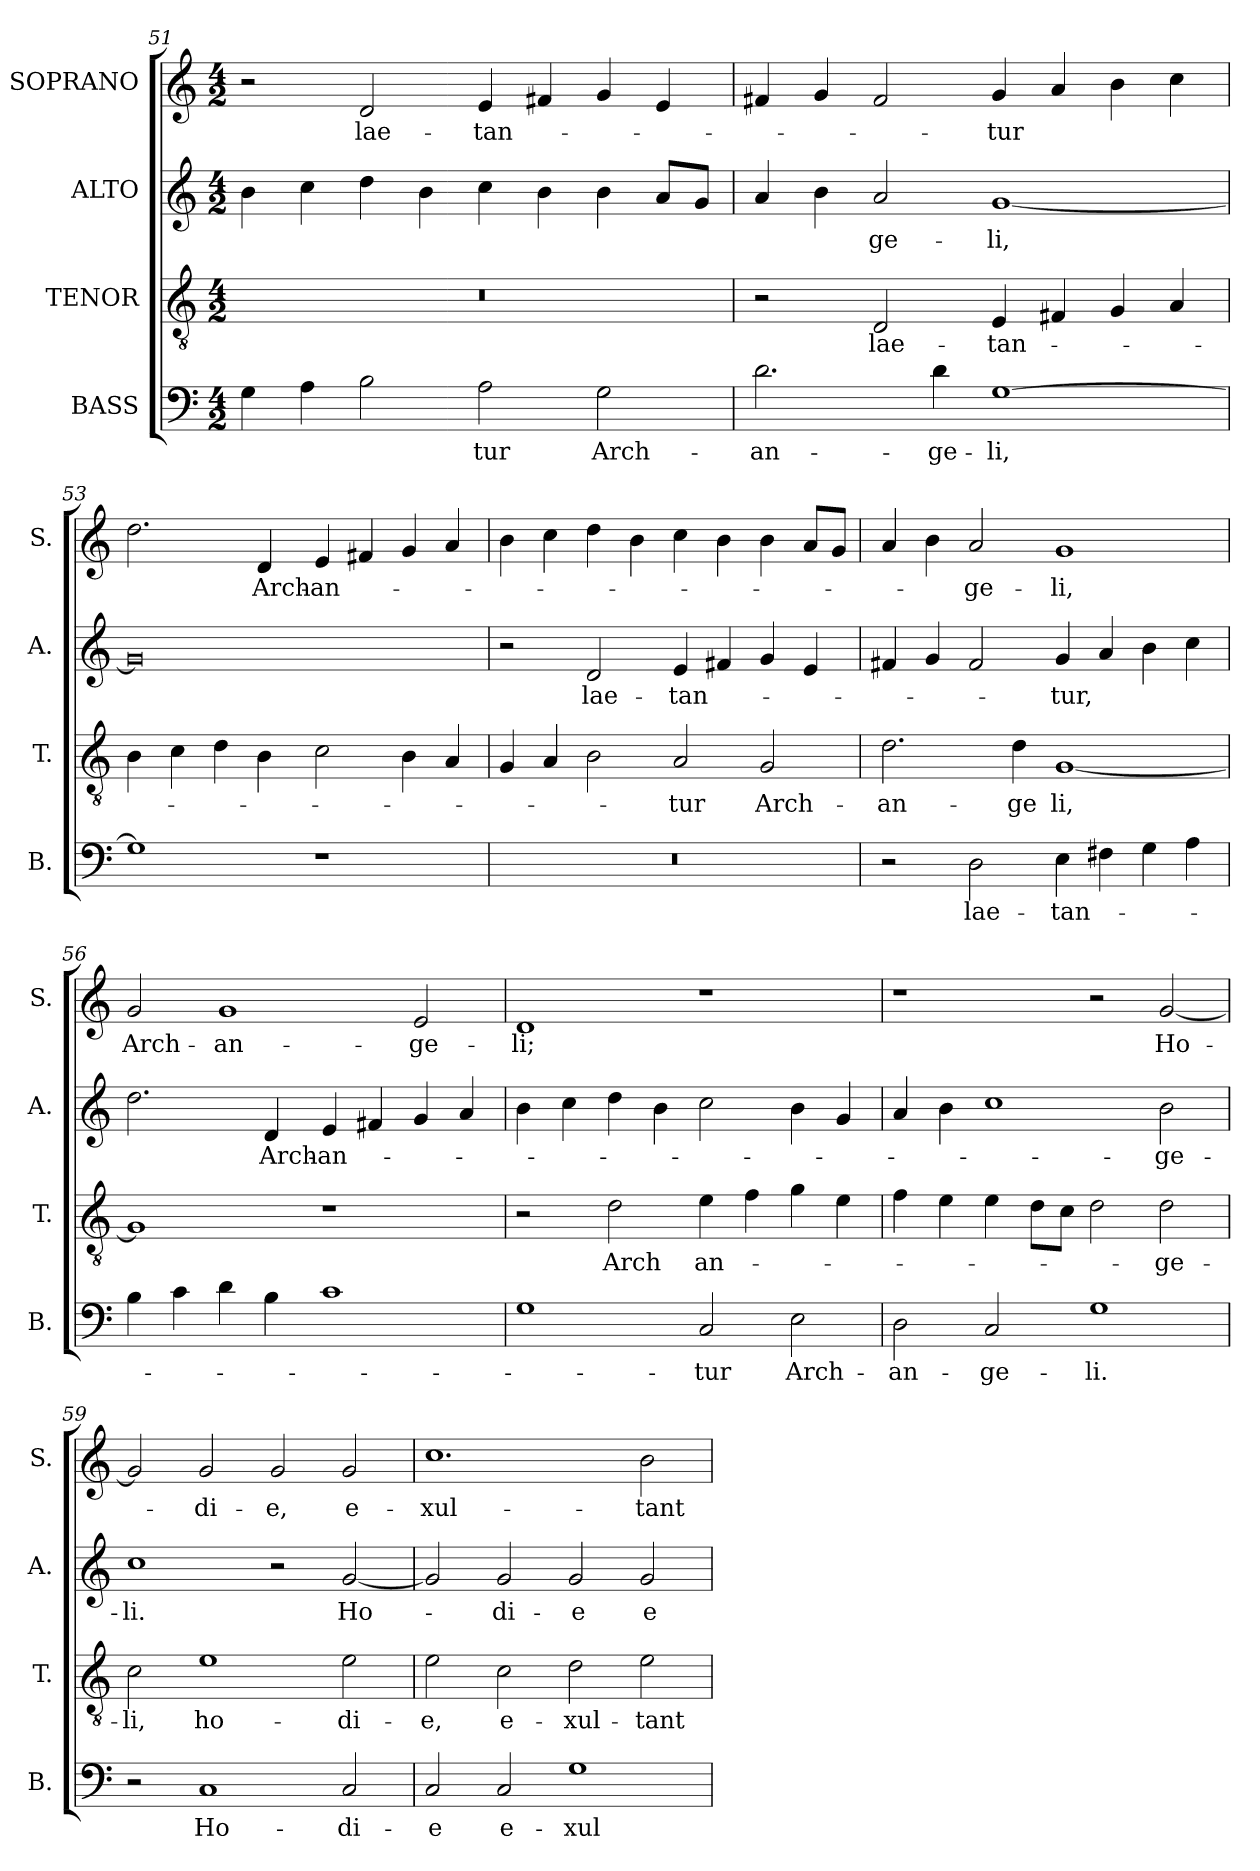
**kern	**text	**kern	**text	**kern	**text	**kern	**text
*part4	*part4	*part3	*part3	*part2	*part2	*part1	*part1
*staff4	*staff4	*staff3	*staff3	*staff2	*staff2	*staff1	*staff1
*I"BASS	*	*I"TENOR	*	*I"ALTO	*	*I"SOPRANO	*
*I'B.	*	*I'T.	*	*I'A.	*	*I'S.	*
!!LO:LB:g=z
*clefF4	*	*clefGv2	*	*clefG2	*	*clefG2	*
*	*	*ITrd7c12	*	*	*	*	*
*k[]	*	*k[]	*	*k[]	*	*k[]	*
*C:	*	*C:	*	*C:	*	*C:	*
*M4/2	*	*M4/2	*	*M4/2	*	*M4/2	*
=51	=51	=51	=51	=51	=51	=51	=51
!	!	!LO:N:vis=1	!	!	!	!	!
4G\	.	0r	.	4b\	.	2r	.
4A\	.	.	.	4cc\	.	.	.
!	!	!	!	!	!	!	!LO:LY:b
2B\	.	.	.	4dd\	.	2d/	lae-
.	.	.	.	4b\	.	.	.
!	!LO:LY:b	!	!	!	!	!	!LO:LY:b
2A\	-tur	.	.	4cc\	.	4e/	-tan-
.	.	.	.	4b\	.	4f#X/	.
!	!LO:LY:b	!	!	!	!	!	!
2G\	Arch-	.	.	4b\	.	4g/	.
.	.	.	.	8a/L	.	4e/	.
.	.	.	.	8g/J	.	.	.
=52	=52	=52	=52	=52	=52	=52	=52
!	!LO:LY:b	!	!	!	!	!	!
2.d\	-an-	2r	.	4a/	.	4f#X/	.
.	.	.	.	4b\	.	4g/	.
!	!	!	!LO:LY:b	!	!LO:LY:b	!	!
.	.	2DD/	lae-	2a/	-ge-	2f#/	.
!	!LO:LY:b	!	!	!	!	!	!
4d\	-ge-	.	.	.	.	.	.
!	!LO:LY:b	!	!LO:LY:b	!	!LO:LY:b	!	!LO:LY:b
[>1G	-li,	4EE/	-tan-	[<1g	-li,	4g/	-tur
.	.	4FF#X/	.	.	.	4a/	.
.	.	4GG/	.	.	.	4b\	.
.	.	4AA/	.	.	.	4cc\	.
=53	=53	=53	=53	=53	=53	=53	=53
1G]	.	4BB\	.	0g]	.	2.dd\	.
.	.	4C\	.	.	.	.	.
.	.	4D\	.	.	.	.	.
!	!	!	!	!	!	!	!LO:LY:b
.	.	4BB\	.	.	.	4d/	Arch-
!	!	!	!	!	!	!	!LO:LY:b
1r	.	2C\	.	.	.	4e/	-an-
.	.	.	.	.	.	4f#X/	.
.	.	4BB\	.	.	.	4g/	.
.	.	4AA/	.	.	.	4a/	.
=54	=54	=54	=54	=54	=54	=54	=54
!LO:N:vis=1	!	!	!	!	!	!	!
0r	.	4GG/	.	2r	.	4b\	.
.	.	4AA/	.	.	.	4cc\	.
!	!	!	!	!	!LO:LY:b	!	!
.	.	2BB\	.	2d/	lae-	4dd\	.
.	.	.	.	.	.	4b\	.
!	!	!	!LO:LY:b	!	!LO:LY:b	!	!
.	.	2AA/	-tur	4e/	-tan-	4cc\	.
.	.	.	.	4f#X/	.	4b\	.
!	!	!	!LO:LY:b	!	!	!	!
.	.	2GG/	Arch-	4g/	.	4b\	.
.	.	.	.	4e/	.	8a/L	.
.	.	.	.	.	.	8g/J	.
!!LO:PB:g=z
=55	=55	=55	=55	=55	=55	=55	=55
!	!	!	!LO:LY:b	!	!	!	!
2r	.	2.D\	-an-	4f#X/	.	4a/	.
.	.	.	.	4g/	.	4b\	.
!	!LO:LY:b	!	!	!	!	!	!LO:LY:b
2D\	lae-	.	.	2f#/	.	2a/	-ge-
!	!	!	!LO:LY:b	!	!	!	!
.	.	4D\	-ge	.	.	.	.
!	!LO:LY:b	!	!LO:LY:b	!	!LO:LY:b	!	!LO:LY:b
4E\	-tan-	[<1GG	li,	4g/	-tur,	1g	-li,
4F#X\	.	.	.	4a/	.	.	.
4G\	.	.	.	4b\	.	.	.
4A\	.	.	.	4cc\	.	.	.
=56	=56	=56	=56	=56	=56	=56	=56
!	!	!	!	!	!	!	!LO:LY:b
4B\	.	1GG]	.	2.dd\	.	2g/	Arch-
4c\	.	.	.	.	.	.	.
!	!	!	!	!	!	!	!LO:LY:b
4d\	.	.	.	.	.	1g	-an-
!	!	!	!	!	!LO:LY:b	!	!
4B\	.	.	.	4d/	Arch-	.	.
!	!	!	!	!	!LO:LY:b	!	!
1c	.	1r	.	4e/	-an-	.	.
.	.	.	.	4f#X/	.	.	.
!	!	!	!	!	!	!	!LO:LY:b
.	.	.	.	4g/	.	2e/	-ge-
.	.	.	.	4a/	.	.	.
=57	=57	=57	=57	=57	=57	=57	=57
!	!	!	!	!	!	!	!LO:LY:b
1G	.	2r	.	4b\	.	1d	-li;
.	.	.	.	4cc\	.	.	.
!	!	!	!LO:LY:b	!	!	!	!
.	.	2D\	Arch	4dd\	.	.	.
.	.	.	.	4b\	.	.	.
!	!LO:LY:b	!	!LO:LY:b	!	!	!	!
2C/	-tur	4E\	an-	2cc\	.	1r	.
.	.	4F\	.	.	.	.	.
!	!LO:LY:b	!	!	!	!	!	!
2E\	Arch-	4G\	.	4b\	.	.	.
.	.	4E\	.	4g/	.	.	.
=58	=58	=58	=58	=58	=58	=58	=58
!	!LO:LY:b	!	!	!	!	!	!
2D\	-an-	4F\	.	4a/	.	1r	.
.	.	4E\	.	4b\	.	.	.
!	!LO:LY:b	!	!	!	!	!	!
2C/	-ge-	4E\	.	1cc	.	.	.
.	.	8D\L	.	.	.	.	.
.	.	8C\J	.	.	.	.	.
!	!LO:LY:b	!	!	!	!	!	!
1G	-li.	2D\	.	.	.	2r	.
!	!	!	!LO:LY:b	!	!LO:LY:b	!	!LO:LY:b
.	.	2D\	-ge-	2b\	-ge-	[<2g/	Ho-
=59	=59	=59	=59	=59	=59	=59	=59
!	!	!	!LO:LY:b	!	!LO:LY:b	!	!
2r	.	2C\	-li,	1cc	-li.	2g/]	.
!	!LO:LY:b	!	!LO:LY:b	!	!	!	!LO:LY:b
1C	Ho-	1E	ho-	.	.	2g/	-di-
!	!	!	!	!	!	!	!LO:LY:b
.	.	.	.	2r	.	2g/	-e,
!	!LO:LY:b	!	!LO:LY:b	!	!LO:LY:b	!	!LO:LY:b
2C/	-di-	2E\	-di-	[<2g/	Ho-	2g/	e-
!!LO:LB:g=z
=60	=60	=60	=60	=60	=60	=60	=60
!	!LO:LY:b	!	!LO:LY:b	!	!	!	!LO:LY:b
2C/	-e	2E\	-e,	2g/]	.	1.cc	-xul-
!	!LO:LY:b	!	!LO:LY:b	!	!LO:LY:b	!	!
2C/	e-	2C\	e-	2g/	-di-	.	.
!	!LO:LY:b	!	!LO:LY:b	!	!LO:LY:b	!	!
1G	-xul-	2D\	-xul-	2g/	-e	.	.
!	!	!	!LO:LY:b	!	!LO:LY:b	!	!LO:LY:b
.	.	2E\	-tant	2g/	e-	2b\	-tant
=	=	=	=	=	=	=	=
*-	*-	*-	*-	*-	*-	*-	*-
